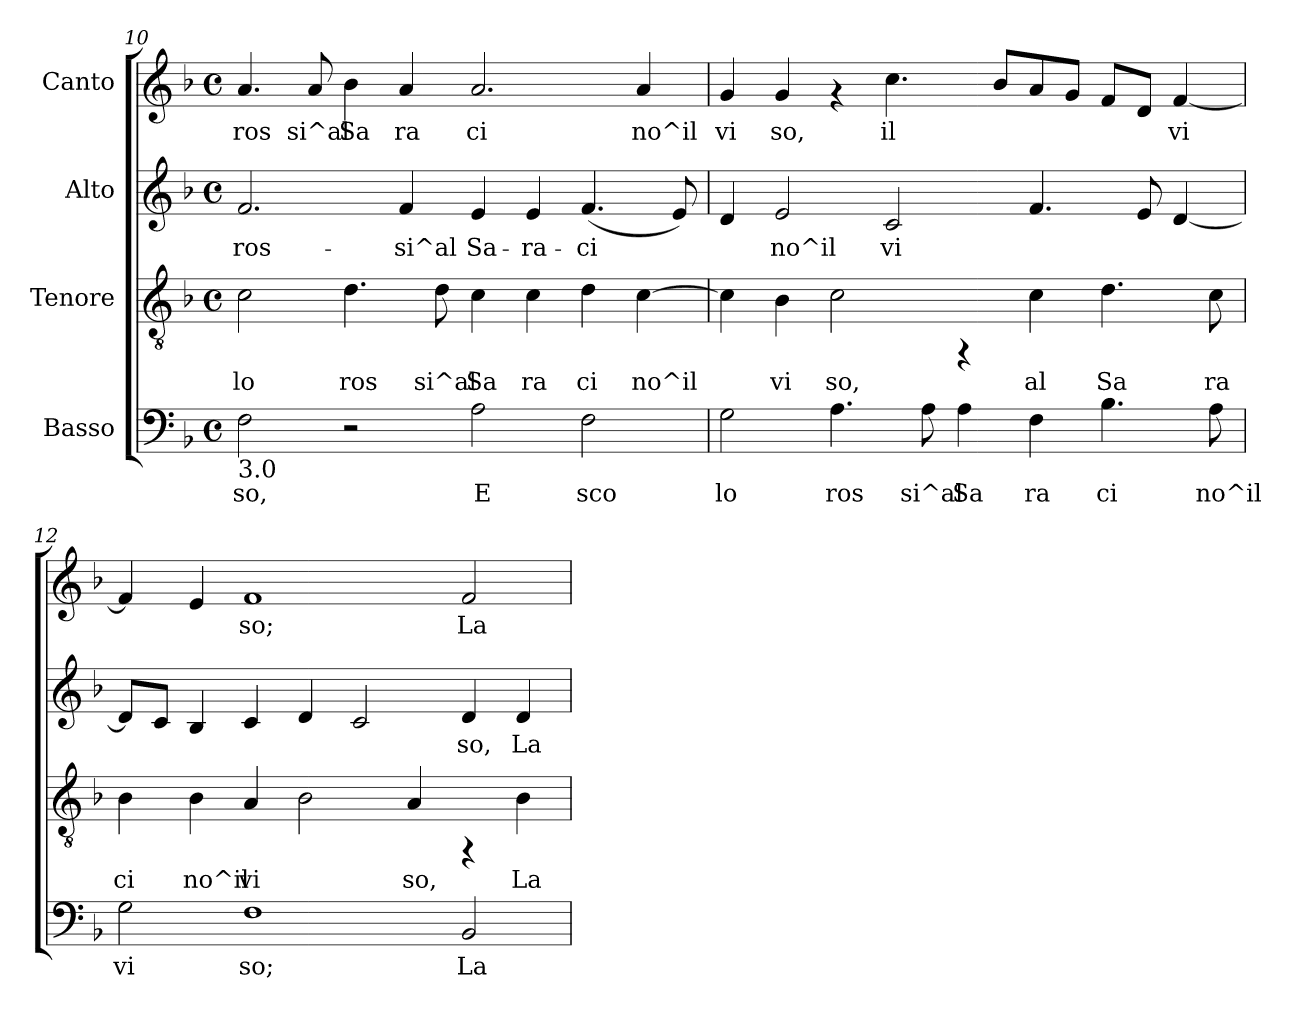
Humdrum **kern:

**kern	**text	**kern	**text	**kern	**text	**kern	**text
*part4	*part4	*part3	*part3	*part2	*part2	*part1	*part1
*staff4	*staff4	*staff3	*staff3	*staff2	*staff2	*staff1	*staff1
*I"Basso	*	*I"Tenore	*	*I"Alto	*	*I"Canto	*
!!LO:PB:g=z
*clefF4	*	*clefGv2	*	*clefG2	*	*clefG2	*
*k[b-]	*	*k[b-]	*	*k[b-]	*	*k[b-]	*
*F:	*	*F:	*	*F:	*	*F:	*
*M4/4	*	*M4/4	*	*M4/4	*	*M4/4	*
*met(c)	*	*met(c)	*	*met(c)	*	*met(c)	*
=10	=10	=10	=10	=10	=10	=10	=10
!LO:TX:b:t=3.0	!	!	!	!	!	!	!
!	!LO:LY:b:cj	!	!LO:LY:b:cj	!	!LO:LY:b:cj	!	!LO:LY:b:cj
2F\	so,	2c\	lo	2.f/	-ros-	4.a/	-ros
!	!	!	!	!	!	!	!LO:LY:b:cj
.	.	.	.	.	.	8a/	si^al
!	!	!	!LO:LY:b:cj	!	!	!	!LO:LY:b:cj
2r	.	4.d\	ros	.	.	4b-\	Sa
!	!	!	!	!	!LO:LY:b:cj	!	!LO:LY:b:cj
.	.	.	.	4f/	-si^al	4a/	ra
!	!	!	!LO:LY:b:cj	!	!	!	!
.	.	8d\	si^al	.	.	.	.
!	!LO:LY:b:cj	!	!LO:LY:b:cj	!	!LO:LY:b:cj	!	!LO:LY:b:cj
2A\	E	4c\	Sa	4e/	Sa-	2.a/	ci
!	!	!	!LO:LY:b:cj	!	!LO:LY:b:cj	!	!
.	.	4c\	ra	4e/	-ra-	.	.
!	!LO:LY:b:cj	!	!LO:LY:b:cj	!	!LO:LY:b:cj	!	!
2F\	sco	4d\	ci	(>4.f/	-ci-	.	.
!	!	!	!LO:LY:b:cj	!	!	!	!LO:LY:b:cj
.	.	[>4c\	no^il	.	.	4a/	no^il
!	!	!	!	!	!LO:LY:b:cj	!	!
.	.	.	.	8e/)	--	.	.
=11	=11	=11	=11	=11	=11	=11	=11
!	!LO:LY:b:cj	!	!LO:LY:b:cj	!	!LO:LY:b:cj	!	!LO:LY:b:cj
2G\	lo	4c\]	.	4d/	--	4g/	vi
!	!	!	!LO:LY:b:cj	!	!LO:LY:b:cj	!	!LO:LY:b:cj
.	.	4B-\	vi	2e/	-no^il	4g/	so,
!	!LO:LY:b:cj	!	!LO:LY:b:cj	!	!	!	!
4.A\	ros	2c\	so,	.	.	4rf	.
!	!	!	!	!	!LO:LY:b:cj	!	!LO:LY:b:cj
.	.	.	.	2c/	vi-	4.cc\	il
!	!LO:LY:b:cj	!	!	!	!	!	!
8A\	si^al	.	.	.	.	.	.
!	!LO:LY:b:cj	!	!	!	!	!	!
4A\	Sa	4rFF	.	.	.	.	.
!	!	!	!	!	!	!	!LO:LY:b:cj
.	.	.	.	.	.	8b-/L	.
!	!LO:LY:b:cj	!	!LO:LY:b:cj	!	!LO:LY:b:cj	!	!LO:LY:b:cj
4F\	ra	4c\	al	4.f/	--	8a/	.
!	!	!	!	!	!	!	!LO:LY:b:cj
.	.	.	.	.	.	8g/J	.
!	!LO:LY:b:cj	!	!LO:LY:b:cj	!	!	!	!LO:LY:b:cj
4.B-\	ci	4.d\	Sa	.	.	8f/L	.
!	!	!	!	!	!LO:LY:b:cj	!	!LO:LY:b:cj
.	.	.	.	8e/	--	8d/J	.
!	!	!	!	!	!LO:LY:b:cj	!	!LO:LY:b:cj
.	.	.	.	[<4d/	--	[<4f/	vi
!	!LO:LY:b:cj	!	!LO:LY:b:cj	!	!	!	!
8A\	no^il	8c\	ra	.	.	.	.
=12	=12	=12	=12	=12	=12	=12	=12
!	!LO:LY:b:cj	!	!LO:LY:b:cj	!	!LO:LY:b:cj	!	!LO:LY:b:cj
2G\	vi	4B-\	ci	8d/L]	--	4f/]	.
!	!	!	!	!	!LO:LY:b:cj	!	!
.	.	.	.	8c/J	--	.	.
!	!	!	!LO:LY:b:cj	!	!LO:LY:b:cj	!	!LO:LY:b:cj
.	.	4B-\	no^il	4B-/	--	4e/	.
!	!LO:LY:b:cj	!	!LO:LY:b:cj	!	!LO:LY:b:cj	!	!LO:LY:b:cj
1F	so;	4A/	vi	4c/	--	1f	so;
!	!	!	!LO:LY:b:cj	!	!LO:LY:b:cj	!	!
.	.	2B-\	.	4d/	--	.	.
!	!	!	!	!	!LO:LY:b:cj	!	!
.	.	.	.	2c/	--	.	.
!	!	!	!LO:LY:b:cj	!	!	!	!
.	.	4A/	so,	.	.	.	.
!	!LO:LY:b:cj	!	!	!	!LO:LY:b:cj	!	!LO:LY:b:cj
2BB-/	La	4rFF	.	4d/	-so,	2f/	La
!	!	!	!LO:LY:b:cj	!	!LO:LY:b:cj	!	!
.	.	4B-\	La	4d/	La	.	.
=	=	=	=	=	=	=	=
*-	*-	*-	*-	*-	*-	*-	*-
